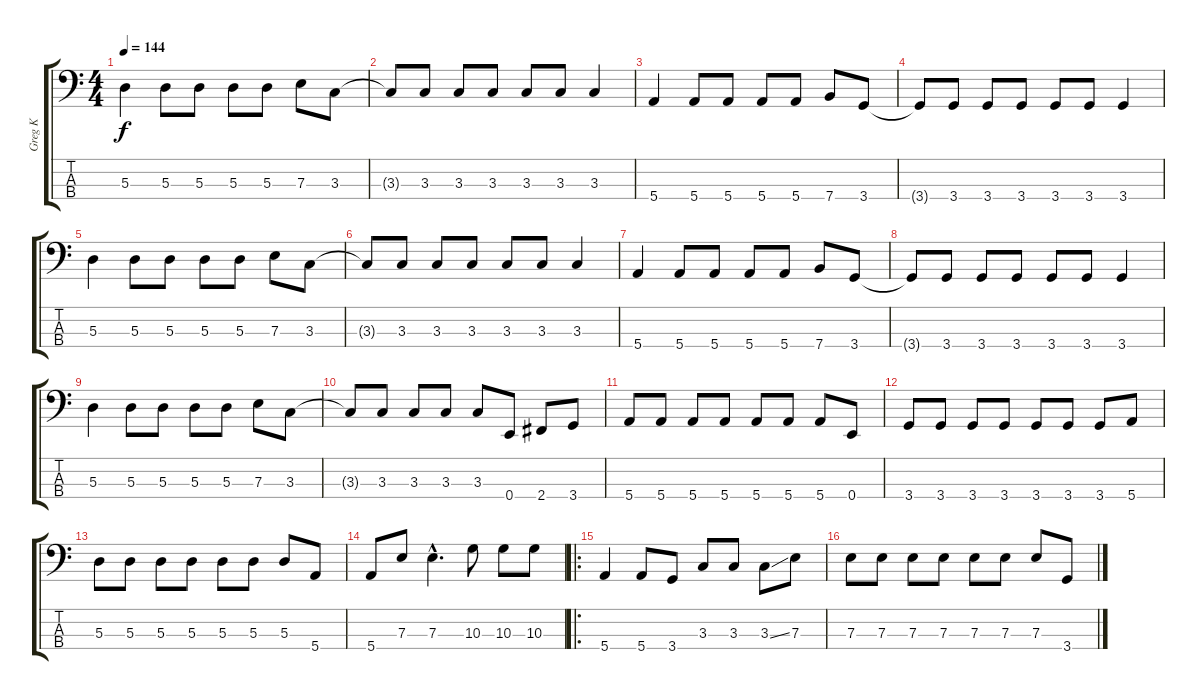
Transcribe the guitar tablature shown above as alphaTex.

\track ("Greg K" "Greg K") {instrument electricbasspick}
\staff {score tabs}
\tuning (G2 D2 A1 E1) {hide}
\ts (4 4)
\tempo 144
\clef f4
\ks c
5.3.4{dy f} 5.3.8 5.3.8 5.3.8 5.3.8 7.3.8 3.3.8 |
3.3{t}.8 3.3.8 3.3.8 3.3.8 3.3.8 3.3.8 3.3.4 |
5.4.4 5.4.8 5.4.8 5.4.8 5.4.8 7.4.8 3.4.8 |
3.4{t}.8 3.4.8 3.4.8 3.4.8 3.4.8 3.4.8 3.4.4 |
5.3.4 5.3.8 5.3.8 5.3.8 5.3.8 7.3.8 3.3.8 |
3.3{t}.8 3.3.8 3.3.8 3.3.8 3.3.8 3.3.8 3.3.4 |
5.4.4 5.4.8 5.4.8 5.4.8 5.4.8 7.4.8 3.4.8 |
3.4{t}.8 3.4.8 3.4.8 3.4.8 3.4.8 3.4.8 3.4.4 |
5.3.4 5.3.8 5.3.8 5.3.8 5.3.8 7.3.8 3.3.8 |
3.3{t}.8 3.3.8 3.3.8 3.3.8 3.3.8 0.4.8 2.4.8 3.4.8 |
5.4.8 5.4.8 5.4.8 5.4.8 5.4.8 5.4.8 5.4.8 0.4.8 |
3.4.8 3.4.8 3.4.8 3.4.8 3.4.8 3.4.8 3.4.8 5.4.8 |
5.3.8 5.3.8 5.3.8 5.3.8 5.3.8 5.3.8 5.3.8 5.4.8 |
5.4.8 7.3.8 7.3{hac}.4{d} 10.3.8 10.3.8 10.3.8 |
\ro
5.4.4 5.4.8 3.4.8 3.3.8 3.3.8 3.3{ss}.8 7.3.8 |
7.3.8 7.3.8 7.3.8 7.3.8 7.3.8 7.3.8 7.3.8 3.4.8
